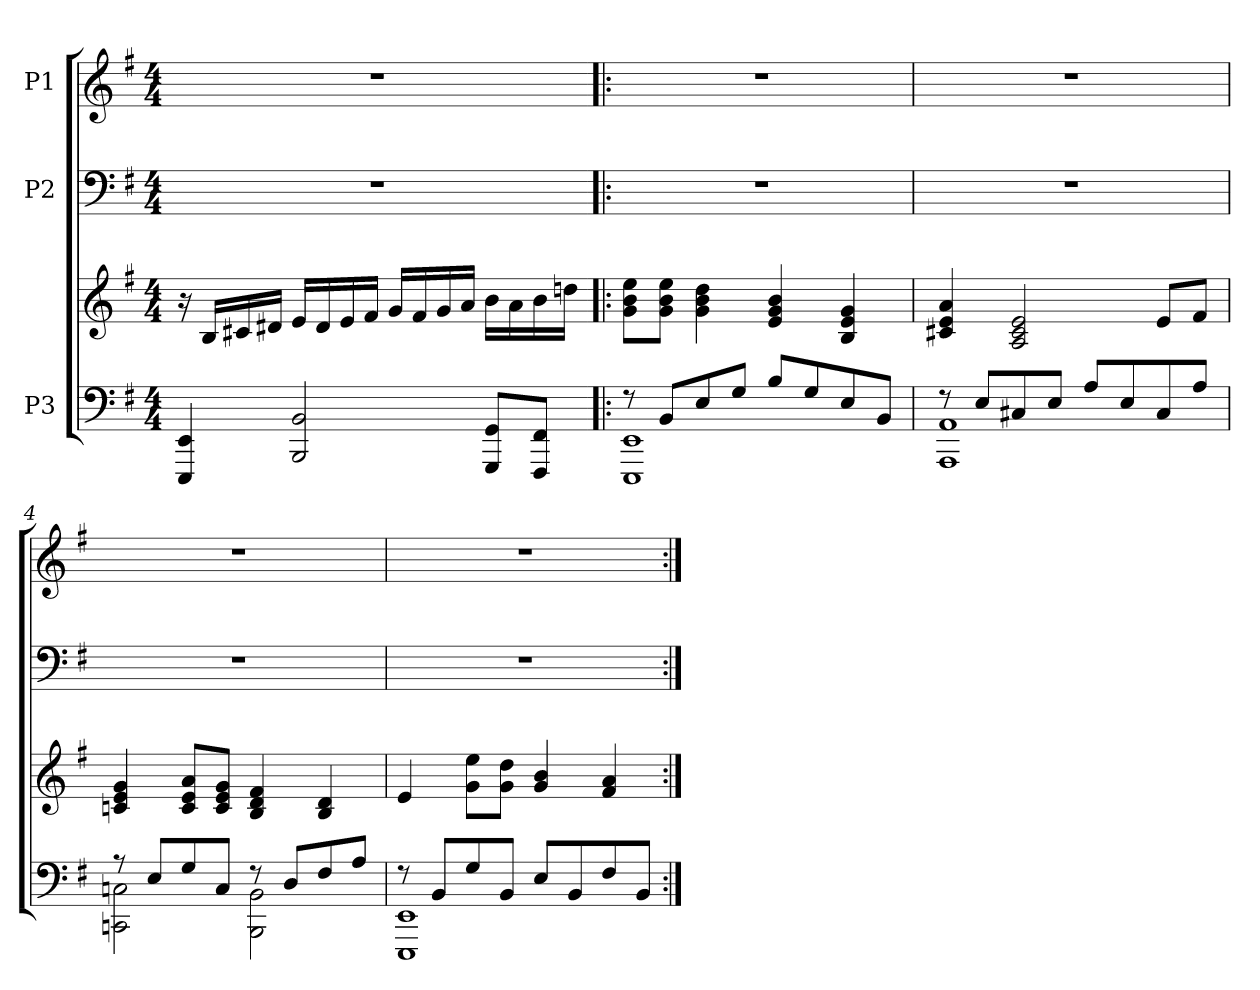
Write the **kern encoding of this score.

**kern	**kern	**kern	**kern
*part3	*part3	*part2	*part1
*staff4	*staff3	*staff2	*staff1
*I"P3	*	*I"P2	*I"P1
!!LO:PB:g=z
*clefF4	*clefG2	*clefF4	*clefG2
*k[f#]	*k[f#]	*k[f#]	*k[f#]
*e:	*e:	*e:	*e:
*M4/4	*M4/4	*M4/4	*M4/4
*MM90	*MM90	*MM90	*MM90
=1	=1	=1	=1
4EEEi/ 4EEi	16r	1r	1r
.	16Bi/LL	.	.
.	16c#Xi/	.	.
.	16d#Xi/JJ	.	.
2BBBi/ 2BBi	16ei/LL	.	.
.	16d#i/	.	.
.	16ei/	.	.
.	16f#i/JJ	.	.
.	16gi/LL	.	.
.	16f#i/	.	.
.	16gi/	.	.
.	16ai/JJ	.	.
8GGGi/ 8GGiL	16bi\LL	.	.
.	16ai\	.	.
8FFF#i/ 8FF#iJ	16bi\	.	.
.	16ddni\JJ	.	.
=2!|:	=2!|:	=2!|:	=2!|:
*^	*	*	*
8r	1EEEi 1EEi	8gi\ 8bi 8eeiL	1r	1r
8BBi/L	.	8gi\ 8bi 8eeiJ	.	.
8Ei/	.	4gi\ 4bi 4ddi	.	.
8Gi/J	.	.	.	.
8Bi/L	.	4ei/ 4gi 4bi	.	.
8Gi/	.	.	.	.
8Ei/	.	4Bi/ 4ei 4gi	.	.
8BBi/J	.	.	.	.
=3	=3	=3	=3	=3
8r	1AAAi 1AAi	4c#Xi/ 4ei 4ai	1r	1r
8Ei/L	.	.	.	.
8C#Xi/	.	2Ai/ 2c#i 2ei	.	.
8Ei/J	.	.	.	.
8Ai/L	.	.	.	.
8Ei/	.	.	.	.
8C#i/	.	8ei/L	.	.
8Ai/J	.	8f#i/J	.	.
=4	=4	=4	=4	=4
8r	2CCni\ 2Cni	4cni/ 4ei 4gi	1r	1r
8Ei/L	.	.	.	.
8Gi/	.	8ci/ 8ei 8aiL	.	.
8Ci/J	.	8ci/ 8ei 8giJ	.	.
8r	2BBBi\ 2BBi	4Bi/ 4di 4f#i	.	.
8Di/L	.	.	.	.
8F#i/	.	4Bi/ 4di	.	.
8Ai/J	.	.	.	.
!!LO:LB:g=z
=5	=5	=5	=5	=5
8r	1EEEi 1EEi	4ei/	1r	1r
8BBi/L	.	.	.	.
8Gi/	.	8gi\ 8eeiL	.	.
8BBi/J	.	8gi\ 8ddiJ	.	.
8Ei/L	.	4gi/ 4bi	.	.
8BBi/	.	.	.	.
8F#i/	.	4f#i/ 4ai	.	.
8BBi/J	.	.	.	.
*v	*v	*	*	*
=:|!	=:|!	=:|!	=:|!
*-	*-	*-	*-
